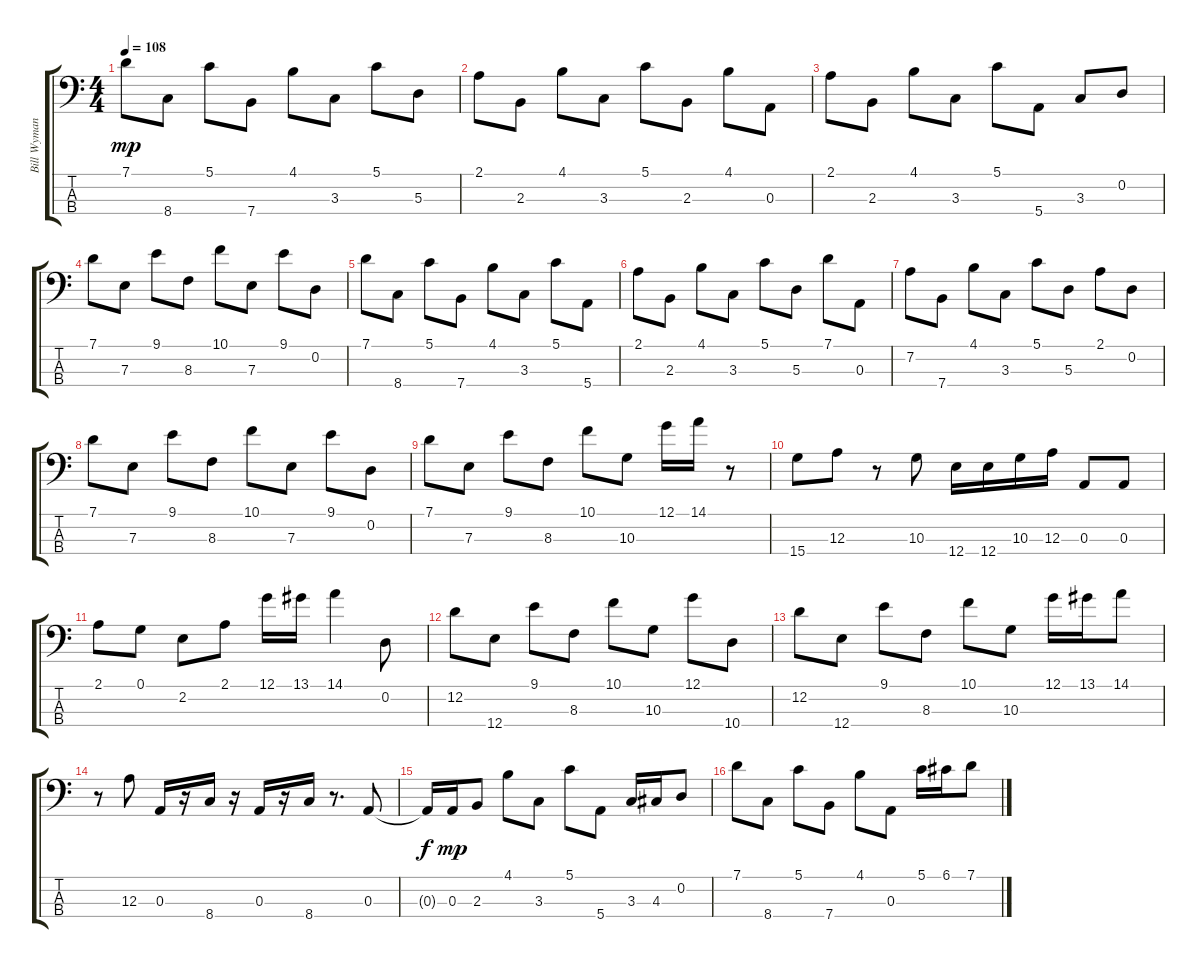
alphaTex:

\track ("Bill Wyman" "Bill Wyman") {instrument electricbassfinger}
\staff {score tabs}
\tuning (G2 D2 A1 E1) {hide}
\ts (4 4)
\tempo 108
\clef f4
\ks c
7.1.8{dy mp} 8.4.8 5.1.8 7.4.8 4.1.8 3.3.8 5.1.8 5.3.8 |
2.1.8 2.3.8 4.1.8 3.3.8 5.1.8 2.3.8 4.1.8 0.3.8 |
2.1.8 2.3.8 4.1.8 3.3.8 5.1.8 5.4.8 3.3.8 0.2.8 |
7.1.8 7.3.8 9.1.8 8.3.8 10.1.8 7.3.8 9.1.8 0.2.8 |
7.1.8 8.4.8 5.1.8 7.4.8 4.1.8 3.3.8 5.1.8 5.4.8 |
2.1.8 2.3.8 4.1.8 3.3.8 5.1.8 5.3.8 7.1.8 0.3.8 |
7.2.8 7.4.8 4.1.8 3.3.8 5.1.8 5.3.8 2.1.8 0.2.8 |
7.1.8 7.3.8 9.1.8 8.3.8 10.1.8 7.3.8 9.1.8 0.2.8 |
7.1.8 7.3.8 9.1.8 8.3.8 10.1.8 10.3.8 12.1.16 14.1.16 r.8 |
15.4.8 12.3.8 r.8 10.3.8 12.4.16 12.4.16 10.3.16 12.3.16 0.3.8 0.3.8 |
2.1.8 0.1.8 2.2.8 2.1.8 12.1.16 13.1.16 14.1.4 0.2.8 |
12.2.8 12.4.8 9.1.8 8.3.8 10.1.8 10.3.8 12.1.8 10.4.8 |
12.2.8 12.4.8 9.1.8 8.3.8 10.1.8 10.3.8 12.1.16 13.1.16 14.1.8 |
r.8 12.3.8 0.3.16 r.16 8.4.16 r.16 0.3.16 r.16 8.4.16 r.8{d} 0.3.8 |
0.3{t}.16{dy f} 0.3.16{dy mp} 2.3.8 4.1.8 3.3.8 5.1.8 5.4.8 3.3.16 4.3.16 0.2.8 |
7.1.8 8.4.8 5.1.8 7.4.8 4.1.8 0.3.8 5.1.16 6.1.16 7.1.8
